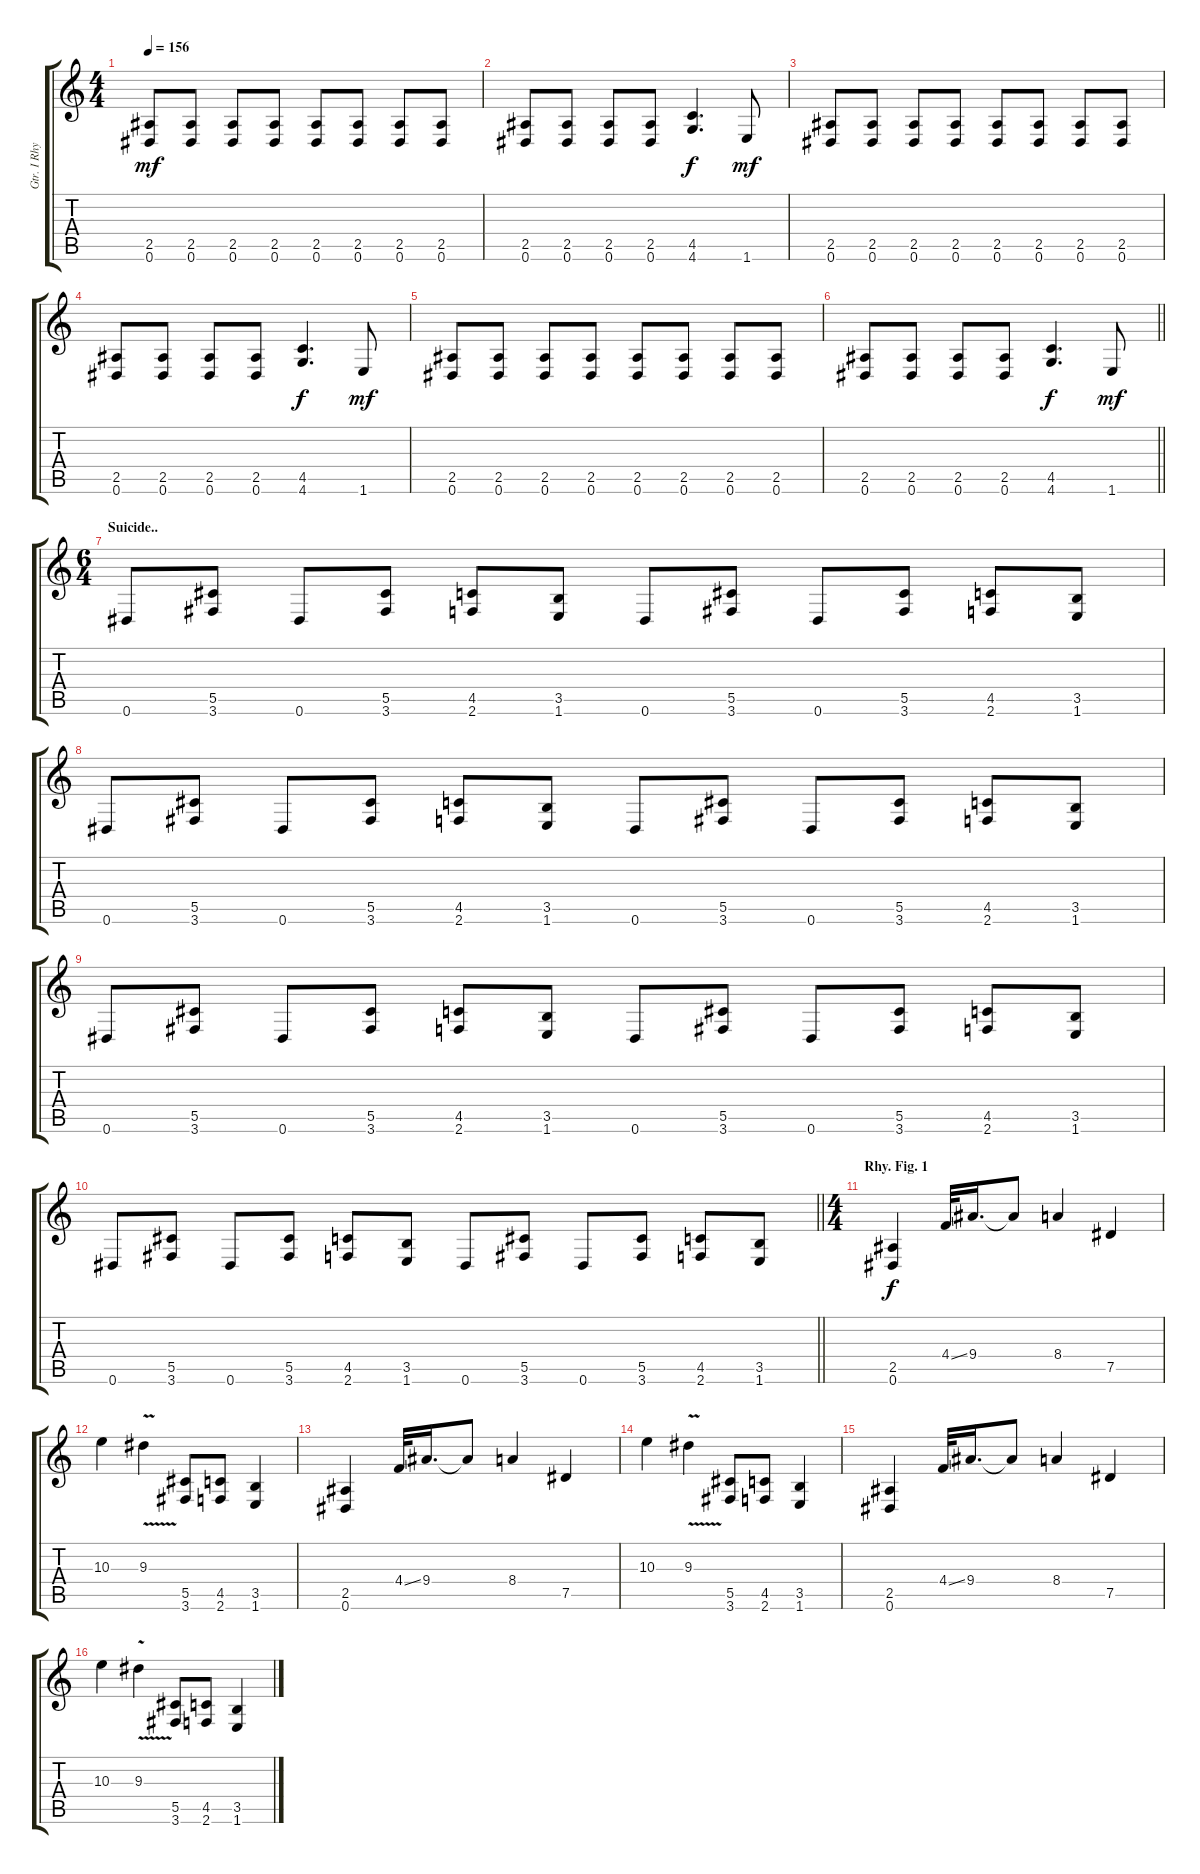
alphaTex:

\track ("Gtr. I Rhytm" "Gtr. I Rhy") {instrument overdrivenguitar}
\staff {score tabs}
\tuning (Eb4 Bb3 Gb3 Db3 Ab2 Eb2) {hide}
\ts (4 4)
\tempo 156
\clef g2
\ks c
(2.5 0.6).8{dy mf} (2.5 0.6).8 (2.5 0.6).8 (2.5 0.6).8 (2.5 0.6).8 (2.5 0.6).8 (2.5 0.6).8 (2.5 0.6).8 |
(2.5 0.6).8 (2.5 0.6).8 (2.5 0.6).8 (2.5 0.6).8 (4.5 4.6).4{d dy f} 1.6.8{dy mf} |
(2.5 0.6).8 (2.5 0.6).8 (2.5 0.6).8 (2.5 0.6).8 (2.5 0.6).8 (2.5 0.6).8 (2.5 0.6).8 (2.5 0.6).8 |
(2.5 0.6).8 (2.5 0.6).8 (2.5 0.6).8 (2.5 0.6).8 (4.5 4.6).4{d dy f} 1.6.8{dy mf} |
(2.5 0.6).8 (2.5 0.6).8 (2.5 0.6).8 (2.5 0.6).8 (2.5 0.6).8 (2.5 0.6).8 (2.5 0.6).8 (2.5 0.6).8 |
\barLineRight lightlight
(2.5 0.6).8 (2.5 0.6).8 (2.5 0.6).8 (2.5 0.6).8 (4.5 4.6).4{d dy f} 1.6.8{dy mf} |
\ts (6 4)
\section ("" "Suicide..")
0.6.8 (5.5 3.6).8 0.6.8 (5.5 3.6).8 (4.5 2.6).8 (3.5 1.6).8 0.6.8 (5.5 3.6).8 0.6.8 (5.5 3.6).8 (4.5 2.6).8 (3.5 1.6).8 |
0.6.8 (5.5 3.6).8 0.6.8 (5.5 3.6).8 (4.5 2.6).8 (3.5 1.6).8 0.6.8 (5.5 3.6).8 0.6.8 (5.5 3.6).8 (4.5 2.6).8 (3.5 1.6).8 |
0.6.8 (5.5 3.6).8 0.6.8 (5.5 3.6).8 (4.5 2.6).8 (3.5 1.6).8 0.6.8 (5.5 3.6).8 0.6.8 (5.5 3.6).8 (4.5 2.6).8 (3.5 1.6).8 |
\barLineRight lightlight
0.6.8 (5.5 3.6).8 0.6.8 (5.5 3.6).8 (4.5 2.6).8 (3.5 1.6).8 0.6.8 (5.5 3.6).8 0.6.8 (5.5 3.6).8 (4.5 2.6).8 (3.5 1.6).8 |
\ts (4 4)
\section ("" "Rhy. Fig. 1")
(2.5 0.6).4{dy f} 4.4{ss}.32 9.4.16{d} 9.4{t}.8 8.4.4 7.5.4 |
10.3.4 9.3{v}.4 (5.5 3.6).8 (4.5 2.6).8 (3.5 1.6).4 |
(2.5 0.6).4 4.4{ss}.32 9.4.16{d} 9.4{t}.8 8.4.4 7.5.4 |
10.3.4 9.3{v}.4 (5.5 3.6).8 (4.5 2.6).8 (3.5 1.6).4 |
(2.5 0.6).4 4.4{ss}.32 9.4.16{d} 9.4{t}.8 8.4.4 7.5.4 |
10.3.4 9.3{v}.4 (5.5 3.6).8 (4.5 2.6).8 (3.5 1.6).4
